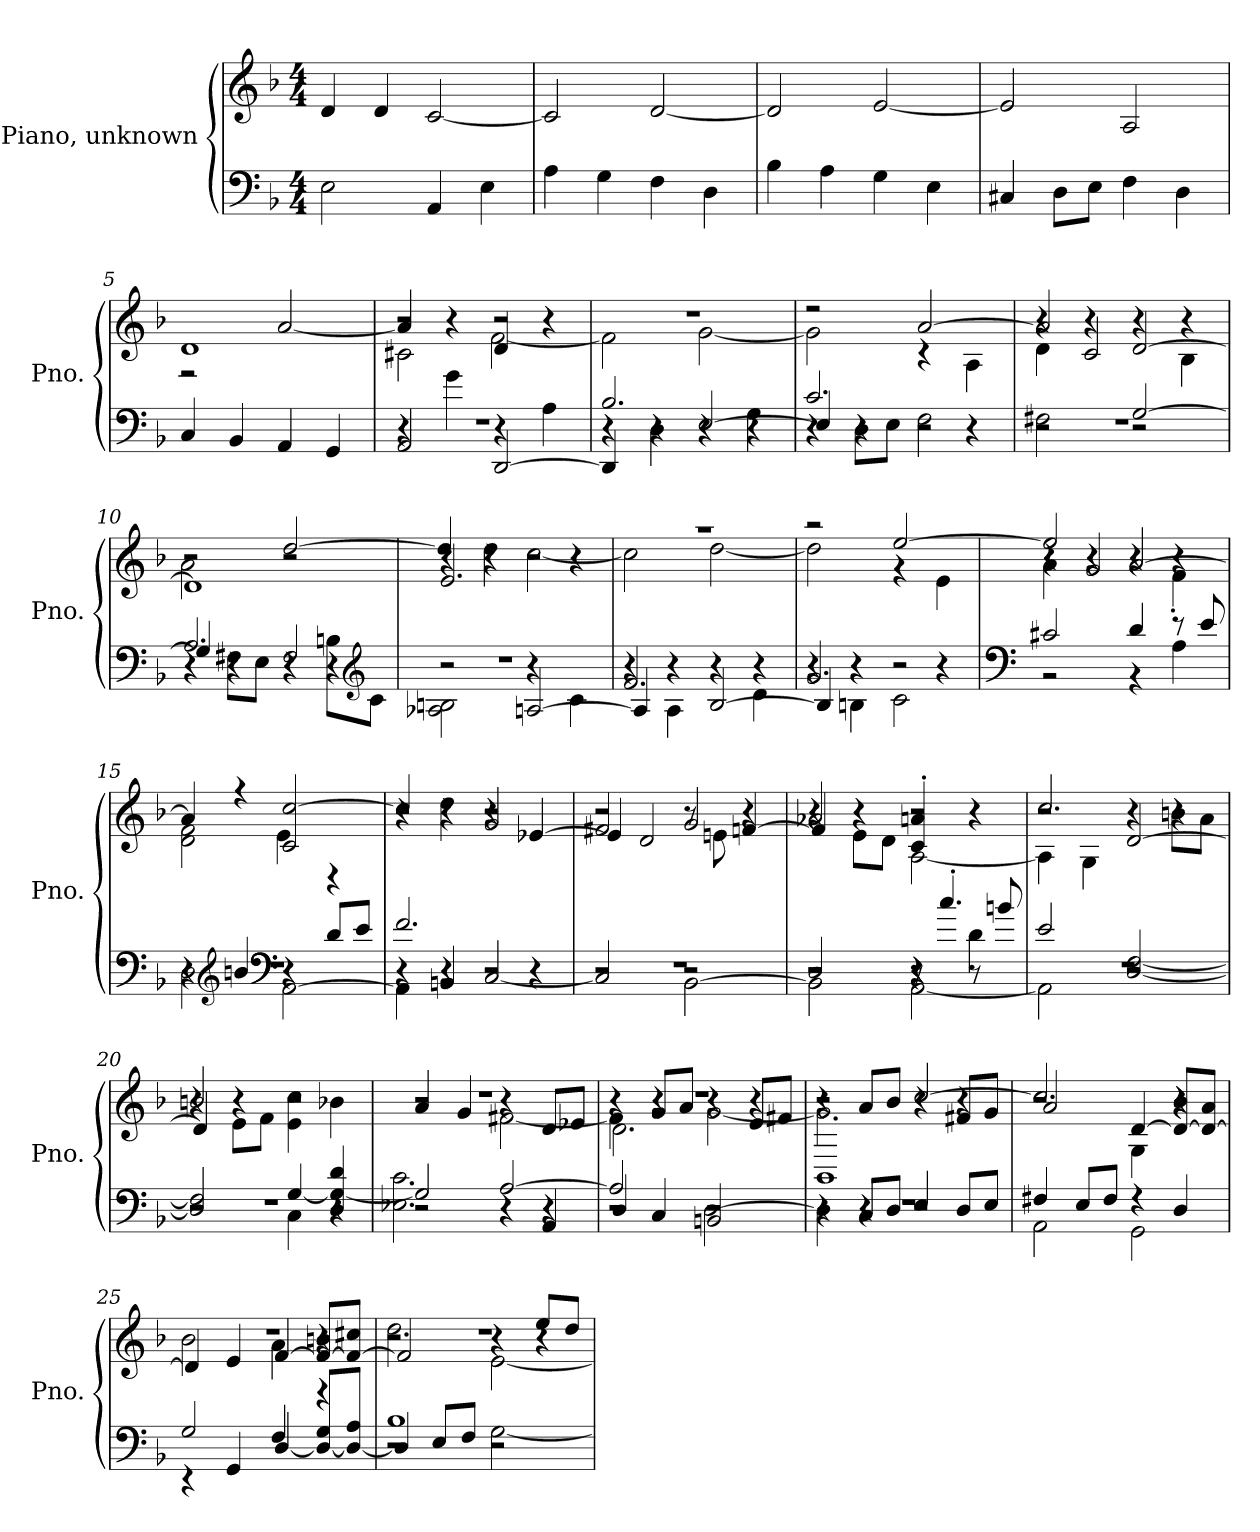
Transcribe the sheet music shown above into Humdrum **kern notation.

**kern	**kern
*part1	*part1
*staff2	*staff1
*I"Piano, unknown	*
*I'Pno.	*
*clefF4	*clefG2
*k[b-]	*k[b-]
*M4/4	*M4/4
*MM120	*MM120
=1	=1
2E\	4d/
.	4d/
4AA/	[2c/
4E\	.
=2	=2
4A\	2c/]
4G\	.
4F\	[2d/
4D\	.
=3	=3
4B-\	2d/]
4A\	.
4G\	[2e/
4E\	.
=4	=4
4C#X/	2e/]
8D\L	.
8E\J	.
4F\	2A/
4D\	.
=5	=5
*	*^
4C/	1d	2r
4BB-/	.	.
4AA/	.	[2a/
4GG/	.	.
=6	=6	=6
*^	*	*^
*	*^	*	*	*
1r	4r	2AA/	2r	2c#X\	4a/]
.	4g\	.	.	.	4r
.	4r	[2DD/	4d/	[2f\	2r
.	4A\	.	4r	.	.
*	*	*	*	*v	*v
=7	=7	=7	=7	=7
2.B-/	4r	4DD/]	1r	2f\]
.	4D\	4r	.	.
.	4r	[2E/	.	[2g\
4r	4G\	.	.	.
!!LO:LB:g=z	!!
=8	=8	=8	=8	=8
2.c/	4r	4E/]	2r	2g\]
.	8D\L	4r	.	.
.	8E\J	.	.	.
.	2F\	2r	[2a/	4r
4r	.	.	.	4A\
=9	=9	=9	=9	=9
*	*	*	*	*^
1r	2F#X\	2r	2a/]	4d\	4r
.	.	.	.	4r	2c/
.	2r	[2G/	[2d/	4r	.
.	.	.	.	4B-\	4r
=10	=10	=10	=10	=10	=10
2.A/	4r	4G/]	1d]	2a\	2r
.	8F#X\L	4r	.	.	.
.	8E\J	.	.	.	.
.	4r	2F#/	.	2r	[2dd/
4r	8Bn\L	.	.	.	.
*clefG2	*	*	*	*	*
.	8c\J	.	.	.	.
=11	=11	=11	=11	=11	=11
1r	2A-X\ 2Bn\	2r	2.e/	4r	4dd/]
.	.	.	.	4dd\	4r
.	4r	[2An/	.	[2cc\	2r
.	4c\	.	4r	.	.
*	*	*	*	*v	*v
=12	=12	=12	=12	=12
2.f/	4r	4A/]	1r	2cc\]
.	4A\	4r	.	.
.	4r	[2B-/	.	[2dd\
4r	4d\	.	.	.
=13	=13	=13	=13	=13
2.g/	4r	4B-/]	2r	2dd\]
.	4Bn\	4r	.	.
.	2c\	2r	[2ee/	4r
4r	.	.	.	4e\
*v	*v	*v	*	*
*	*v	*v
!!LO:LB:g=z
=14	=14
*clefF4	*
*^	*^
*	*	*	*^
2c#X/	2r	2ee/]	4a\	4r
.	.	.	4r	2g/
4d/	4r	[2a/	4r	.
8r	4A\	.	4f'\	4r
8e/	.	.	.	.
*	*	*	*v	*v
=15	=15	=15	=15
*	*^	*	*
1r	4r	2D\	4a/]	2d\ 2f\
*clefG2	*	*	*	*
.	4bn/	.	4r	.
*clefF4	*	*	*	*
.	4r	[2AA\	2c/ [2cc/	4e\
.	8d/L	.	.	4r
.	8e/J	.	.	.
=16	=16	=16	=16	=16
*	*	*	*	*^
2.f/	4r	4AA\]	4cc/]	4r	2r
.	4BBn/	4r	4r	4dd\	.
.	[2C/	2r	2g/	2r	4r
4r	.	.	.	.	[4e-X/
=17	=17	=17	=17	=17	=17
1r	2C/]	2r	2f#X/	2r	4e-/]
.	.	.	.	.	2d/
.	2r	[2BB-\	2g/	8r	.
.	.	.	.	8en\	.
.	.	.	.	4r	[4fn/
=18	=18	=18	=18	=18	=18
*	*	*^	*	*	*
2r	2r	2D/	2BB-\]	2a-X/	4r	4f/]
.	.	.	.	.	8e\L	4r
.	.	.	.	.	8d\J	.
8r	4r	4r	[2AA\	4c/' 4an/'	[2A\	2r
4.cc'/	.	.	.	.	.	.
.	4d\	8r	.	4r	.	.
.	.	8bn/	.	.	.	.
*	*	*v	*v	*	*	*
!!LO:LB:g=z	!!	!!
=19	=19	=19	=19	=19	=19
1r	2e/	2AA\]	2.cc/	4A\]	2r
.	.	.	.	4G\	.
.	[2D/ [2F/	2r	.	4r	[2d/
.	.	.	4r	8bn\L	.
.	.	.	.	8a\J	.
=20	=20	=20	=20	=20	=20
1r	2D/] 2F/]	2r	2bn/	4r	4d/]
.	.	.	.	8e\L	4r
.	.	.	.	8f\J	.
.	[4G/	4C\	2r	4e\ 4cc\	2r
.	4D/ 4G/_ 4d/	4r	.	4b-X\	.
=21	=21	=21	=21	=21	=21
2r	2G/]	2.E-X\ 2.c\	1r	2r	4a/
.	.	.	.	.	4g/
[2A/	4r	.	.	[2f#X\	4r
.	4AA/	4r	.	.	8d/L
.	.	.	.	.	8e-X/J
=22	=22	=22	=22	=22	=22
*	*	*	*	*	*^
2A/]	4D/	2r	1r	4f#\]	4r	2.d\
.	4C/	.	.	4r	8g/L	.
.	.	.	.	.	8a/J	.
2r	2BBn/	[2D\	.	[2g\	4r	.
.	.	.	.	.	8e/L	4r
.	.	.	.	.	8f#X/J	.
=23	=23	=23	=23	=23	=23	=23
1r	4r	4D\]	2r	2.g\]	4r	1BB-
.	8C/L	4r	.	.	8a/L	.
.	8D/J	.	.	.	8b-/J	.
.	4E/	2r	[2cc/	.	4r	.
.	8D/L	.	.	4r	8f#X/L	.
.	8E/J	.	.	.	8g/J	.
*	*v	*v	*	*	*	*
*	*	*	*	*v	*v
!!LO:LB:g=z
=24	=24	=24	=24	=24
4F#X/	2AA\	2.cc/]	2r	2a/
8E/L	.	.	.	.
8F#/J	.	.	.	.
4r	2GG\	.	4G\	[4d/
4D/	.	4r	4r	8d/_ 8b-/L
.	.	.	.	8d/_ 8a/J
=25	=25	=25	=25	=25
2G/	4r	1r	2b-\	4d/]
.	4GG/	.	.	4e/
4F/	[4D/	.	4a\	[4f/
4r	8D/_ 8G/L	.	4r	8f/_ 8bn/L
.	8D/_ 8A/J	.	.	8f/_ 8cc#X/J
=26	=26	=26	=26	=26
*	*^	*	*	*^
1B-	2r	4D/]	1r	2.dd\	2f/]	2r
.	.	8E/L	.	.	.	.
.	.	8F/J	.	.	.	.
.	[2G\	2r	.	.	4r	[2e\
.	.	.	.	4r	8ee/L	.
.	.	.	.	.	8dd/J	.
*v	*v	*v	*	*	*	*
*	*v	*v	*v	*v
=	=
*-	*-
